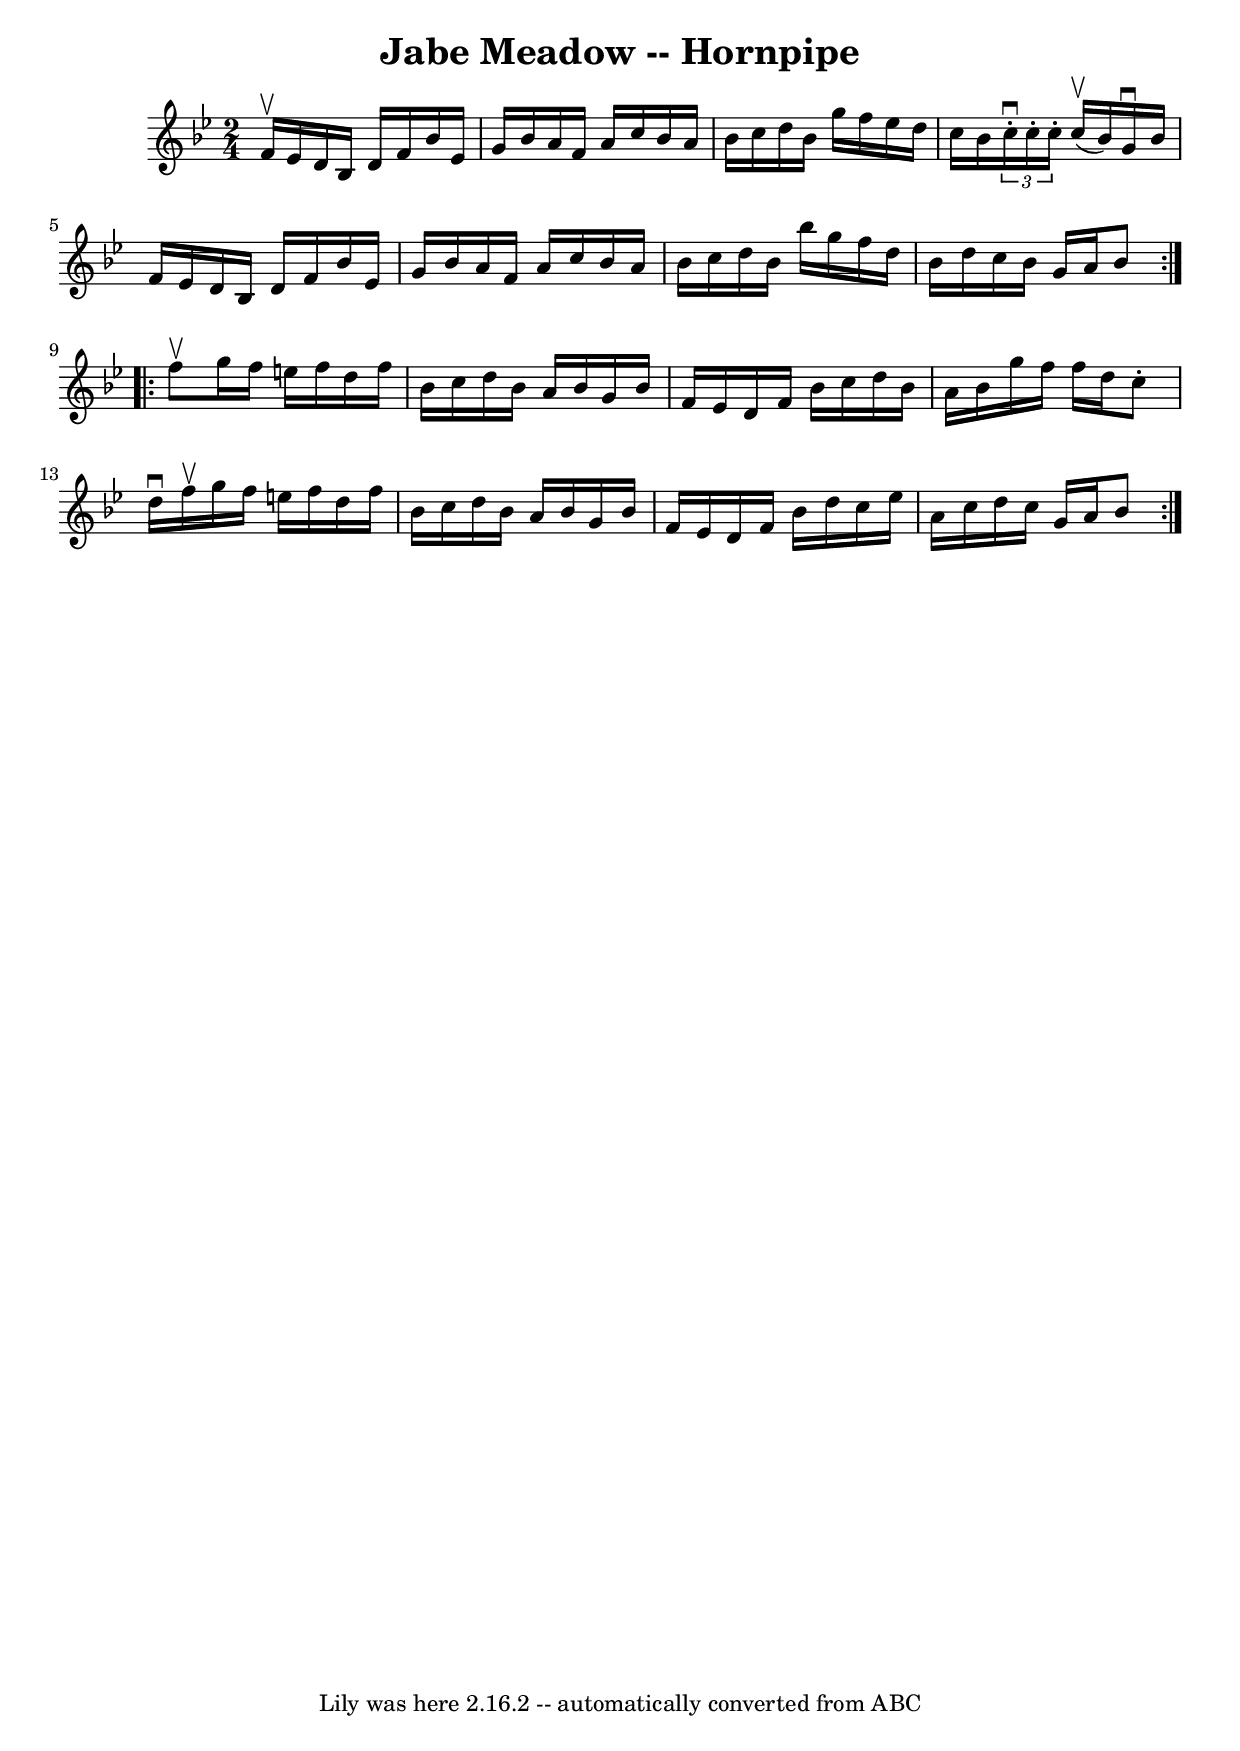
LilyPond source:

\version "2.16.2"
\include "Mammoth.ily"
\header {
  %% book = "Cole's 1000 Fiddle Tunes"
  crossRefNumber = "1"
  footnotes = ""
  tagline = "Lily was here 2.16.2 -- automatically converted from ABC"
  title = "Jabe Meadow -- Hornpipe"

}
voicedefault =  {



  \repeat volta 2 {

    \time 2/4 
    \key bes \major f'16^\upbow ees'16  |
    d'16 bes16    
    d'16 f'16 bes'16 ees'16 g'16 bes'16  |
    a'16 f'16    
    a'16 c''16 bes'16 a'16 bes'16 c''16  |
    d''16 bes'16  
    g''16 f''16 ees''16 d''16 c''16 bes'16  |
    \times 2/3 {  
      c''16^\downbow-. c''16 -. c''16 -. 
    } c''16 (^\upbow bes'16)   
    g'16^\downbow bes'16 f'16 ees'16  |
    d'16 bes16 d'16   
    f'16 bes'16 ees'16 g'16 bes'16  |
    a'16 f'16 a'16    
    c''16 bes'16 a'16 bes'16 c''16  |
    d''16 bes'16    
    bes''16 g''16 f''16 d''16 bes'16 d''16  |
    c''16    
    bes'16 g'16 a'16 bes'8  
  }     
  \repeat volta 2 {
    f''8^\upbow 
    |
    g''16 f''16 e''16 f''16 d''16 f''16 bes'16    
    c''16  |
    d''16 bes'16 a'16 bes'16 g'16 bes'16 f'16   
    ees'16  |
    d'16 f'16 bes'16 c''16 d''16 bes'16 a'16  
    bes'16  |
    g''16 f''16 f''16 d''16 c''8 -. d''16 ^\downbow f''16^\upbow |
    g''16 f''16 e''16 f''16    
    d''16 f''16 bes'16 c''16  |
    d''16 bes'16 a'16 bes'16 
    g'16 bes'16 f'16 ees'16  |
    d'16 f'16 bes'16 d''16 
    c''16 ees''16 a'16 c''16  |
    d''16 c''16 g'16 a'16 
    bes'8  
  }   

}

\score{
  <<

    \context Staff="default"
    {
      \voicedefault 
      
    }

  >>
  \layout {
    
  }
  \midi {
  }

}
